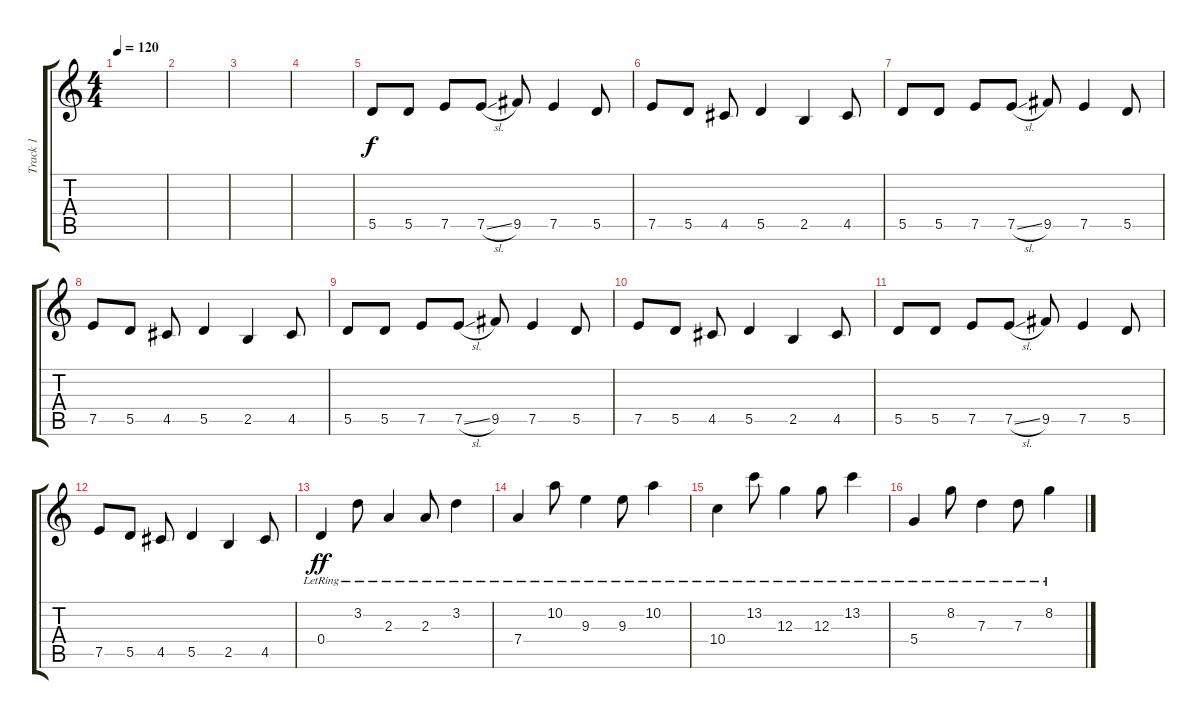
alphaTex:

\track ("Track 1" "Track 1") {instrument distortionguitar}
\staff {score tabs}
\tuning (E4 B3 G3 D3 A2 E2) {hide}
\ts (4 4)
\tempo 120
\clef g2
\ks c
|
|
|
|
5.5.8 5.5.8 7.5.8 7.5{sl}.8 9.5.8 7.5.4 5.5.8 |
7.5.8 5.5.8 4.5.8 5.5.4 2.5.4 4.5.8 |
5.5.8 5.5.8 7.5.8 7.5{sl}.8 9.5.8 7.5.4 5.5.8 |
7.5.8 5.5.8 4.5.8 5.5.4 2.5.4 4.5.8 |
5.5.8 5.5.8 7.5.8 7.5{sl}.8 9.5.8 7.5.4 5.5.8 |
7.5.8 5.5.8 4.5.8 5.5.4 2.5.4 4.5.8 |
5.5.8 5.5.8 7.5.8 7.5{sl}.8 9.5.8 7.5.4 5.5.8 |
7.5.8 5.5.8 4.5.8 5.5.4 2.5.4 4.5.8 |
0.4{lr}.4{dy ff volume 10} 3.2{lr}.8 2.3{lr}.4 2.3{lr}.8 3.2{lr}.4 |
7.4{lr}.4 10.2{lr}.8 9.3{lr}.4 9.3{lr}.8 10.2{lr}.4 |
10.4{lr}.4 13.2{lr}.8 12.3{lr}.4 12.3{lr}.8 13.2{lr}.4 |
5.4{lr}.4 8.2{lr}.8 7.3{lr}.4 7.3{lr}.8 8.2{lr}.4
